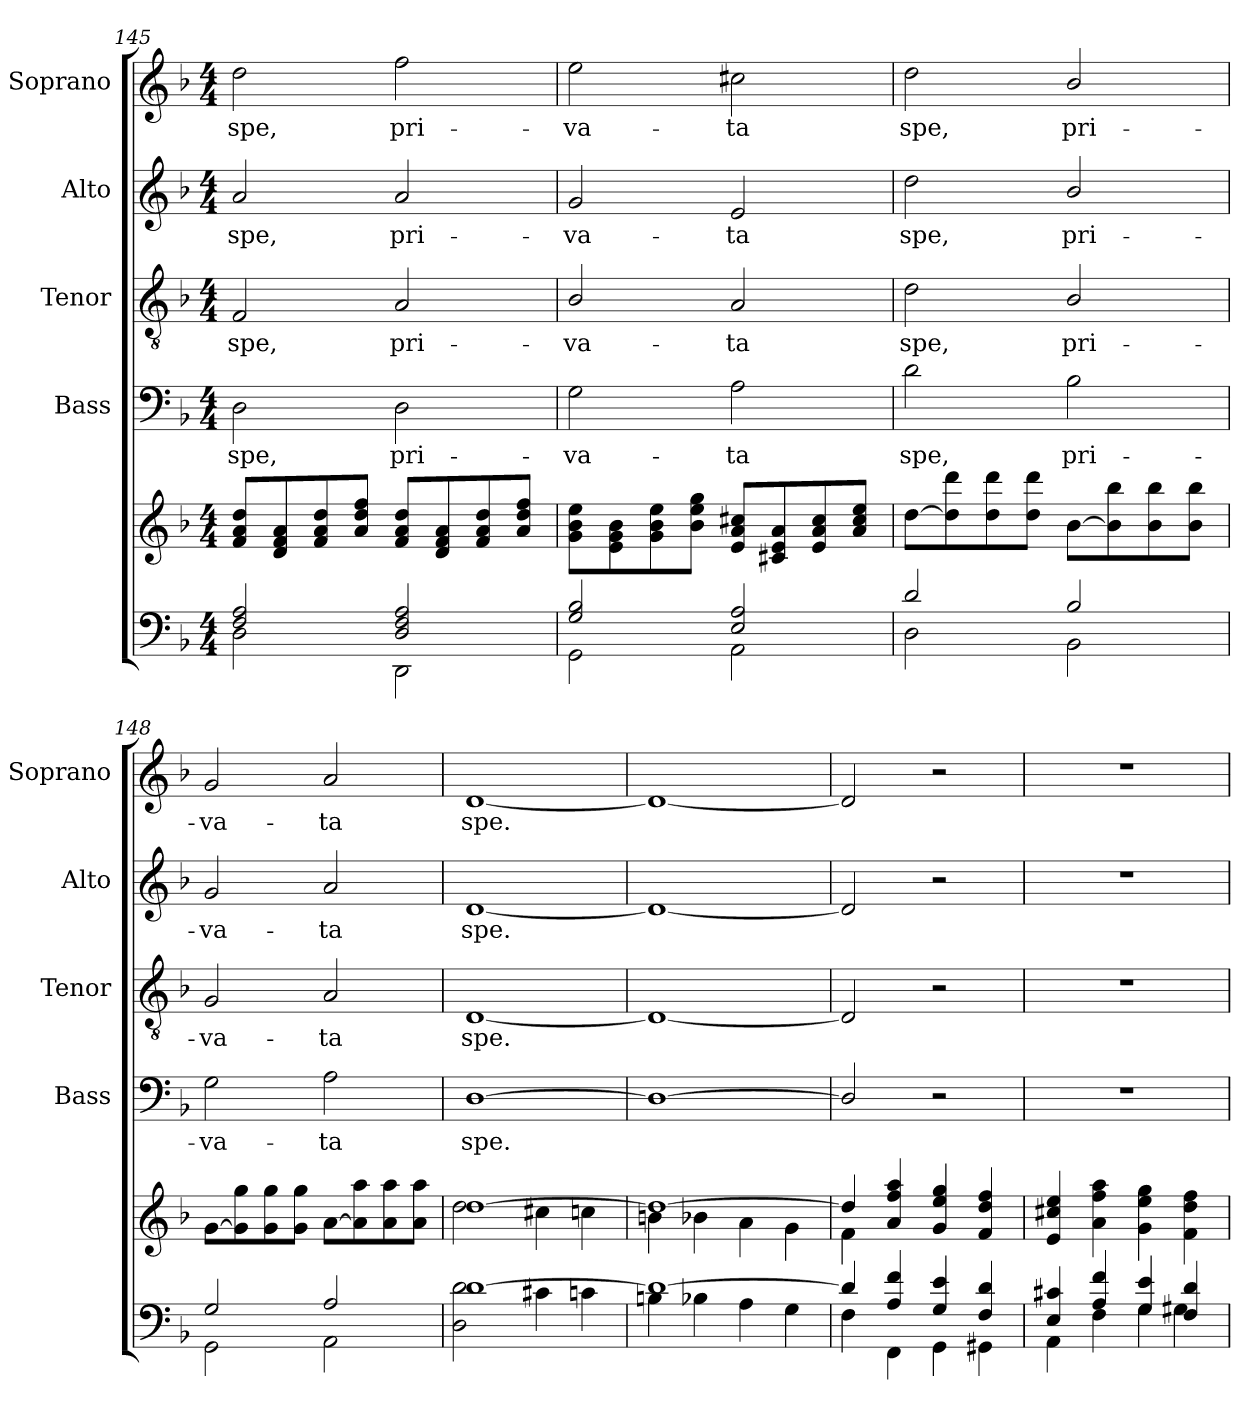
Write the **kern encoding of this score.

**kern	**kern	**kern	**text	**kern	**text	**kern	**text	**kern	**text
*part6	*part5	*part4	*part4	*part3	*part3	*part2	*part2	*part1	*part1
*staff6	*staff5	*staff4	*staff4	*staff3	*staff3	*staff2	*staff2	*staff1	*staff1
*	*	*I"Bass	*	*I"Tenor	*	*I"Alto	*	*I"Soprano	*
*	*	*I'Bass	*	*I'Tenor	*	*I'Alto	*	*I'Soprano	*
*clefF4	*clefG2	*clefF4	*	*clefGv2	*	*clefG2	*	*clefG2	*
*k[b-]	*k[b-]	*k[b-]	*	*k[b-]	*	*k[b-]	*	*k[b-]	*
*F:	*F:	*F:	*	*F:	*	*F:	*	*F:	*
*M4/4	*M4/4	*M4/4	*	*M4/4	*	*M4/4	*	*M4/4	*
=145	=145	=145	=145	=145	=145	=145	=145	=145	=145
*^	*	*	*	*	*	*	*	*	*
!	!	!	!	!LO:LY:b	!	!LO:LY:b	!	!LO:LY:b	!	!LO:LY:b
2F/ 2A/	2D\	8f/ 8a/ 8dd/L	2D\	spe,	2F/	spe,	2a/	spe,	2dd\	spe,
.	.	8d/ 8f/ 8a/	.	.	.	.	.	.	.	.
.	.	8f/ 8a/ 8dd/	.	.	.	.	.	.	.	.
.	.	8a/ 8dd/ 8ff/J	.	.	.	.	.	.	.	.
!	!	!	!	!LO:LY:b	!	!LO:LY:b	!	!LO:LY:b	!	!LO:LY:b
2D/ 2F/ 2A/	2DD\	8f/ 8a/ 8dd/L	2D\	pri-	2A/	pri-	2a/	pri-	2ff\	pri-
.	.	8d/ 8f/ 8a/	.	.	.	.	.	.	.	.
.	.	8f/ 8a/ 8dd/	.	.	.	.	.	.	.	.
.	.	8a/ 8dd/ 8ff/J	.	.	.	.	.	.	.	.
=146	=146	=146	=146	=146	=146	=146	=146	=146	=146	=146
!	!	!	!	!LO:LY:b	!	!LO:LY:b	!	!LO:LY:b	!	!LO:LY:b
2G/ 2B-/	2GG\	8g\ 8b-\ 8ee\L	2G\	-va-	2B-/	-va-	2g/	-va-	2ee\	-va-
.	.	8e\ 8g\ 8b-\	.	.	.	.	.	.	.	.
.	.	8g\ 8b-\ 8ee\	.	.	.	.	.	.	.	.
.	.	8b-\ 8ee\ 8gg\J	.	.	.	.	.	.	.	.
!	!	!	!	!LO:LY:b	!	!LO:LY:b	!	!LO:LY:b	!	!LO:LY:b
2E/ 2A/	2AA\	8e/ 8a/ 8cc#X/L	2A\	-ta	2A/	-ta	2e/	-ta	2cc#X\	-ta
.	.	8c#X/ 8e/ 8a/	.	.	.	.	.	.	.	.
.	.	8e/ 8a/ 8cc#/	.	.	.	.	.	.	.	.
.	.	8a/ 8cc#/ 8ee/J	.	.	.	.	.	.	.	.
=147	=147	=147	=147	=147	=147	=147	=147	=147	=147	=147
!	!	!	!	!LO:LY:b	!	!LO:LY:b	!	!LO:LY:b	!	!LO:LY:b
2d/	2D\	[8dd\L	2d\	spe,	2d\	spe,	2dd\	spe,	2dd\	spe,
.	.	8dd\] 8ddd\	.	.	.	.	.	.	.	.
.	.	8dd\ 8ddd\	.	.	.	.	.	.	.	.
.	.	8dd\ 8ddd\J	.	.	.	.	.	.	.	.
!	!	!	!	!LO:LY:b	!	!LO:LY:b	!	!LO:LY:b	!	!LO:LY:b
2B-/	2BB-\	[8b-\L	2B-\	pri-	2B-/	pri-	2b-/	pri-	2b-/	pri-
.	.	8b-\] 8bb-\	.	.	.	.	.	.	.	.
.	.	8b-\ 8bb-\	.	.	.	.	.	.	.	.
.	.	8b-\ 8bb-\J	.	.	.	.	.	.	.	.
!!LO:LB:g=z
=148	=148	=148	=148	=148	=148	=148	=148	=148	=148	=148
*	*	*^	*	*	*	*	*	*	*	*
!	!	!	!	!	!LO:LY:b	!	!LO:LY:b	!	!LO:LY:b	!	!LO:LY:b
2G/	2GG\	[8g\L	1ryy	2G\	-va-	2G/	-va-	2g/	-va-	2g/	-va-
.	.	8g\] 8gg\	.	.	.	.	.	.	.	.	.
.	.	8g\ 8gg\	.	.	.	.	.	.	.	.	.
.	.	8g\ 8gg\J	.	.	.	.	.	.	.	.	.
!	!	!	!	!	!LO:LY:b	!	!LO:LY:b	!	!LO:LY:b	!	!LO:LY:b
2A/	2AA\	[8a\L	.	2A\	-ta	2A/	-ta	2a/	-ta	2a/	-ta
.	.	8a\] 8aa\	.	.	.	.	.	.	.	.	.
.	.	8a\ 8aa\	.	.	.	.	.	.	.	.	.
.	.	8a\ 8aa\J	.	.	.	.	.	.	.	.	.
=149	=149	=149	=149	=149	=149	=149	=149	=149	=149	=149	=149
!	!	!	!	!	!LO:LY:b	!	!LO:LY:b	!	!LO:LY:b	!	!LO:LY:b
[>1d	2D\ 2d\	[>1dd	2dd\	[1D	spe.	[1D	spe.	[1d	spe.	[1d	spe.
.	4c#X\	.	4cc#X\	.	.	.	.	.	.	.	.
.	4cn\	.	4ccn\	.	.	.	.	.	.	.	.
=150	=150	=150	=150	=150	=150	=150	=150	=150	=150	=150	=150
1d_	4Bn\	1dd_	4bn\	1D_	.	1D_	.	1d_	.	1d_	.
.	4B-X\	.	4b-X\	.	.	.	.	.	.	.	.
.	4A\	.	4a\	.	.	.	.	.	.	.	.
.	4G\	.	4g\	.	.	.	.	.	.	.	.
=151	=151	=151	=151	=151	=151	=151	=151	=151	=151	=151	=151
4d/]	4F\	4dd/]	4f\	2D/]	.	2D/]	.	2d/]	.	2d/]	.
4A/ 4f/	4FF\	4a/ 4ff/ 4aa/	4ryy	.	.	.	.	.	.	.	.
4G/ 4e/	4GG\	4g/ 4ee/ 4gg/	2ryy	2r	.	2r	.	2r	.	2r	.
4F/ 4d/	4GG#X\	4f/ 4dd/ 4ff/	.	.	.	.	.	.	.	.	.
=152	=152	=152	=152	=152	=152	=152	=152	=152	=152	=152	=152
4E/ 4c#X/	4AA\	4e/ 4cc#X/ 4ee/	1ryy	1r	.	1r	.	1r	.	1r	.
4A/ 4f/	4F\	4a\ 4ff\ 4aa\	.	.	.	.	.	.	.	.	.
4G/ 4e/	4G\	4g\ 4ee\ 4gg\	.	.	.	.	.	.	.	.	.
4F/ 4d/	4G#X\	4f\ 4dd\ 4ff\	.	.	.	.	.	.	.	.	.
*v	*v	*	*	*	*	*	*	*	*	*	*
*	*v	*v	*	*	*	*	*	*	*	*
=	=	=	=	=	=	=	=	=	=
*-	*-	*-	*-	*-	*-	*-	*-	*-	*-
